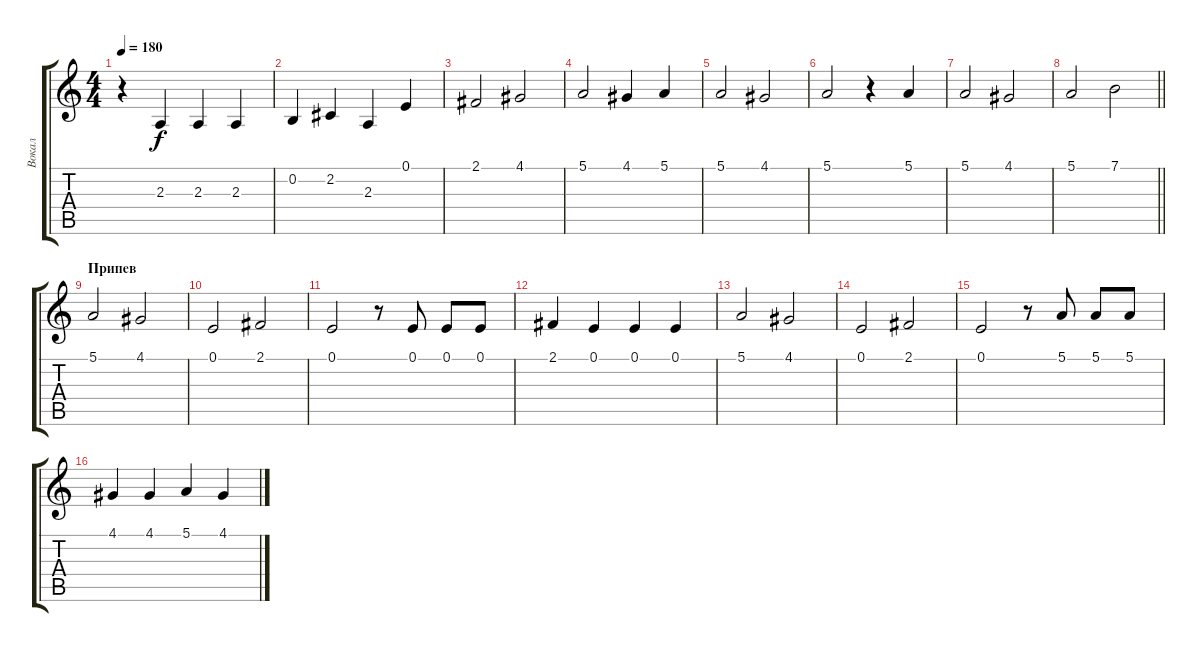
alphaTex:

\track ("Вокал" "Вокал") {instrument violin}
\staff {score tabs}
\tuning (E4 B3 G3 D3 A2 E2) {hide}
\ts (4 4)
\tempo 180
\clef g2
\ks c
r.4{dy f} 2.3.4 2.3.4 2.3.4 |
0.2.4 2.2.4 2.3.4 0.1.4 |
2.1.2 4.1.2 |
5.1.2 4.1.4 5.1.4 |
5.1.2 4.1.2 |
5.1.2 r.4 5.1.4 |
5.1.2 4.1.2 |
\barLineRight lightlight
5.1.2 7.1.2 |
\section ("" "Припев")
5.1.2 4.1.2 |
0.1.2 2.1.2 |
0.1.2 r.8 0.1.8 0.1.8 0.1.8 |
2.1.4 0.1.4 0.1.4 0.1.4 |
5.1.2 4.1.2 |
0.1.2 2.1.2 |
0.1.2 r.8 5.1.8 5.1.8 5.1.8 |
4.1.4 4.1.4 5.1.4 4.1.4
